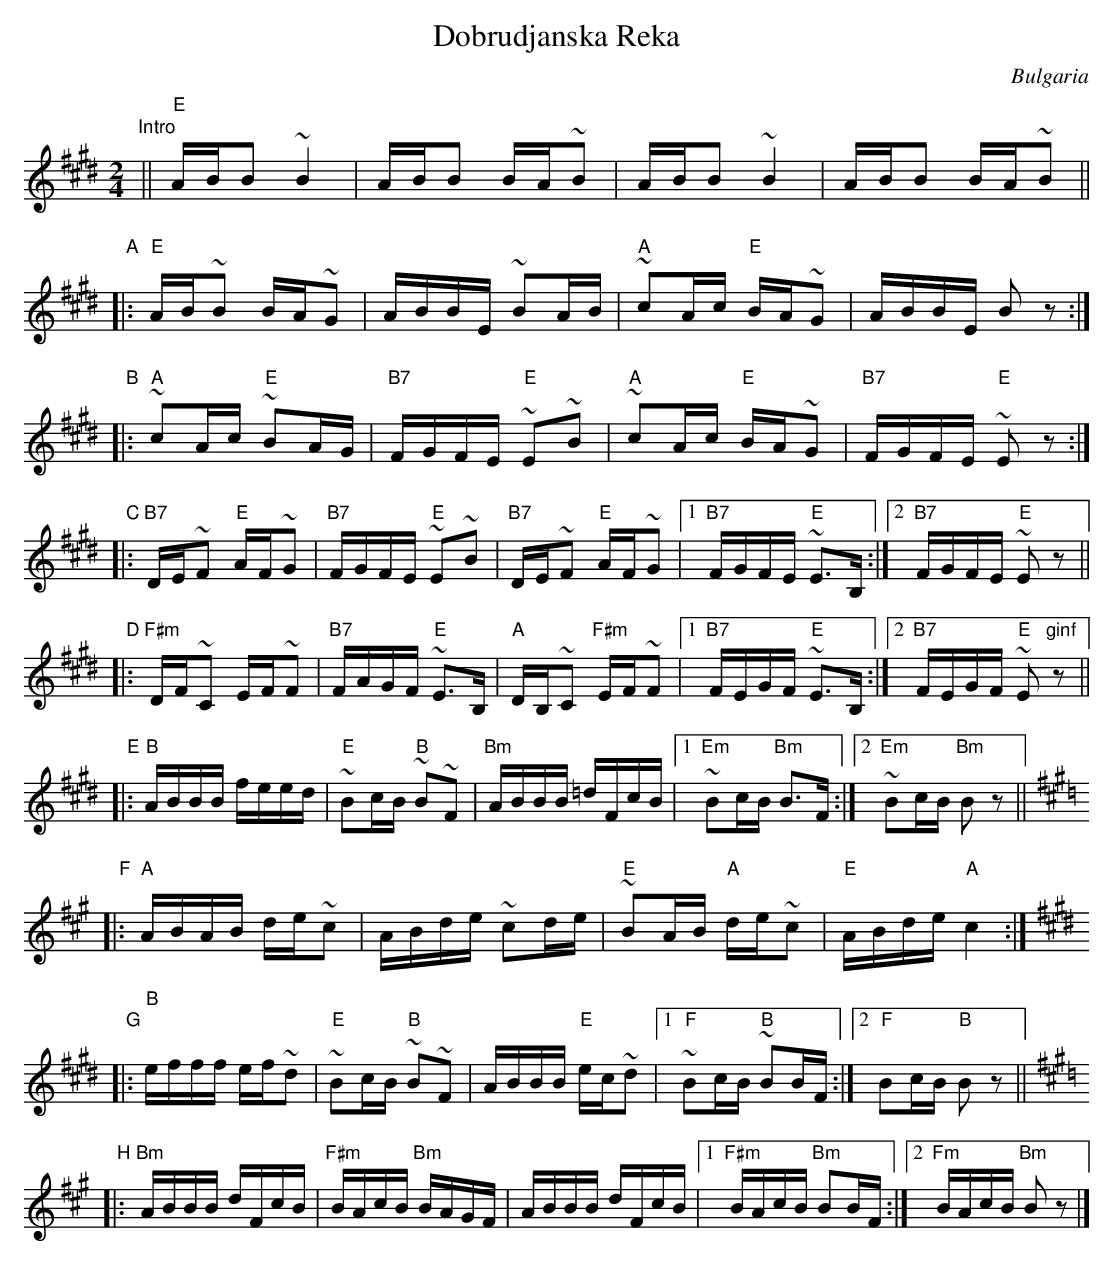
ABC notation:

X:1
T: Dobrudjanska Reka
O: Bulgaria
M: 2/4
L: 1/16
K: E
"Intro"\
|| "E"ABB2 ~B4 | ABB2 BA~B2 | ABB2 ~B4 | ABB2 BA~B2 ||
"A"\
|: "E"AB~B2 BA~G2 | ABBE ~B2AB | "A"~c2Ac "E"BA~G2 | ABBE B2z2 :|
"B"\
|: "A"~c2Ac "E"~B2AG | "B7"FGFE "E"~E2~B2 | "A"~c2Ac "E"BA~G2 | "B7"FGFE "E"~E2z2 :|
"C"\
|: "B7"DE~F2 "E"AF~G2 | "B7"FGFE "E"~E2~B2 | "B7"DE~F2 "E"AF~G2 |1 "B7"FGFE "E"~E3B, :|2 "B7"FGFE "E"~E2z2 ||
"D"\
|: "F#m"DF~C2 EF~F2 | "B7"FAGF "E"~E3B, | "A"DB,~C2 "F#m"EF~F2 |1 "B7"FEGF "E"~E3B, :|2 "B7"FEGF "E"~E2"ginf"z2 ||
"E"\
|: "B"ABBB feed | "E"~B2cB "B"~B2~F2 | "Bm"ABBB =dFcB |1 "Em"~B2cB "Bm"B3F :|2 "Em"~B2cB "Bm"B2z2 ||
"F"\
[K: A]\
|: "A"ABAB de~c2 | ABde ~c2de | "E"~B2AB "A"de~c2 | "E"ABde "A"c4 :|
"G"\
[K: BMix]\
|: "B"efff ef~d2 | "E"~B2cB "B"~B2~F2 | ABBB "E"ec~d2 |1 "F"~B2cB "B"~B2BF :|2 "F"B2cB "B"B2z2  ||
"H"\
[K: BDor]\
|: "Bm"ABBB dFcB | "F#m"BAcB "Bm"BAGF | ABBB dFcB |1 "F#m"BAcB "Bm"B2BF :|2 "Fm"BAcB "Bm"B2z2 |]
